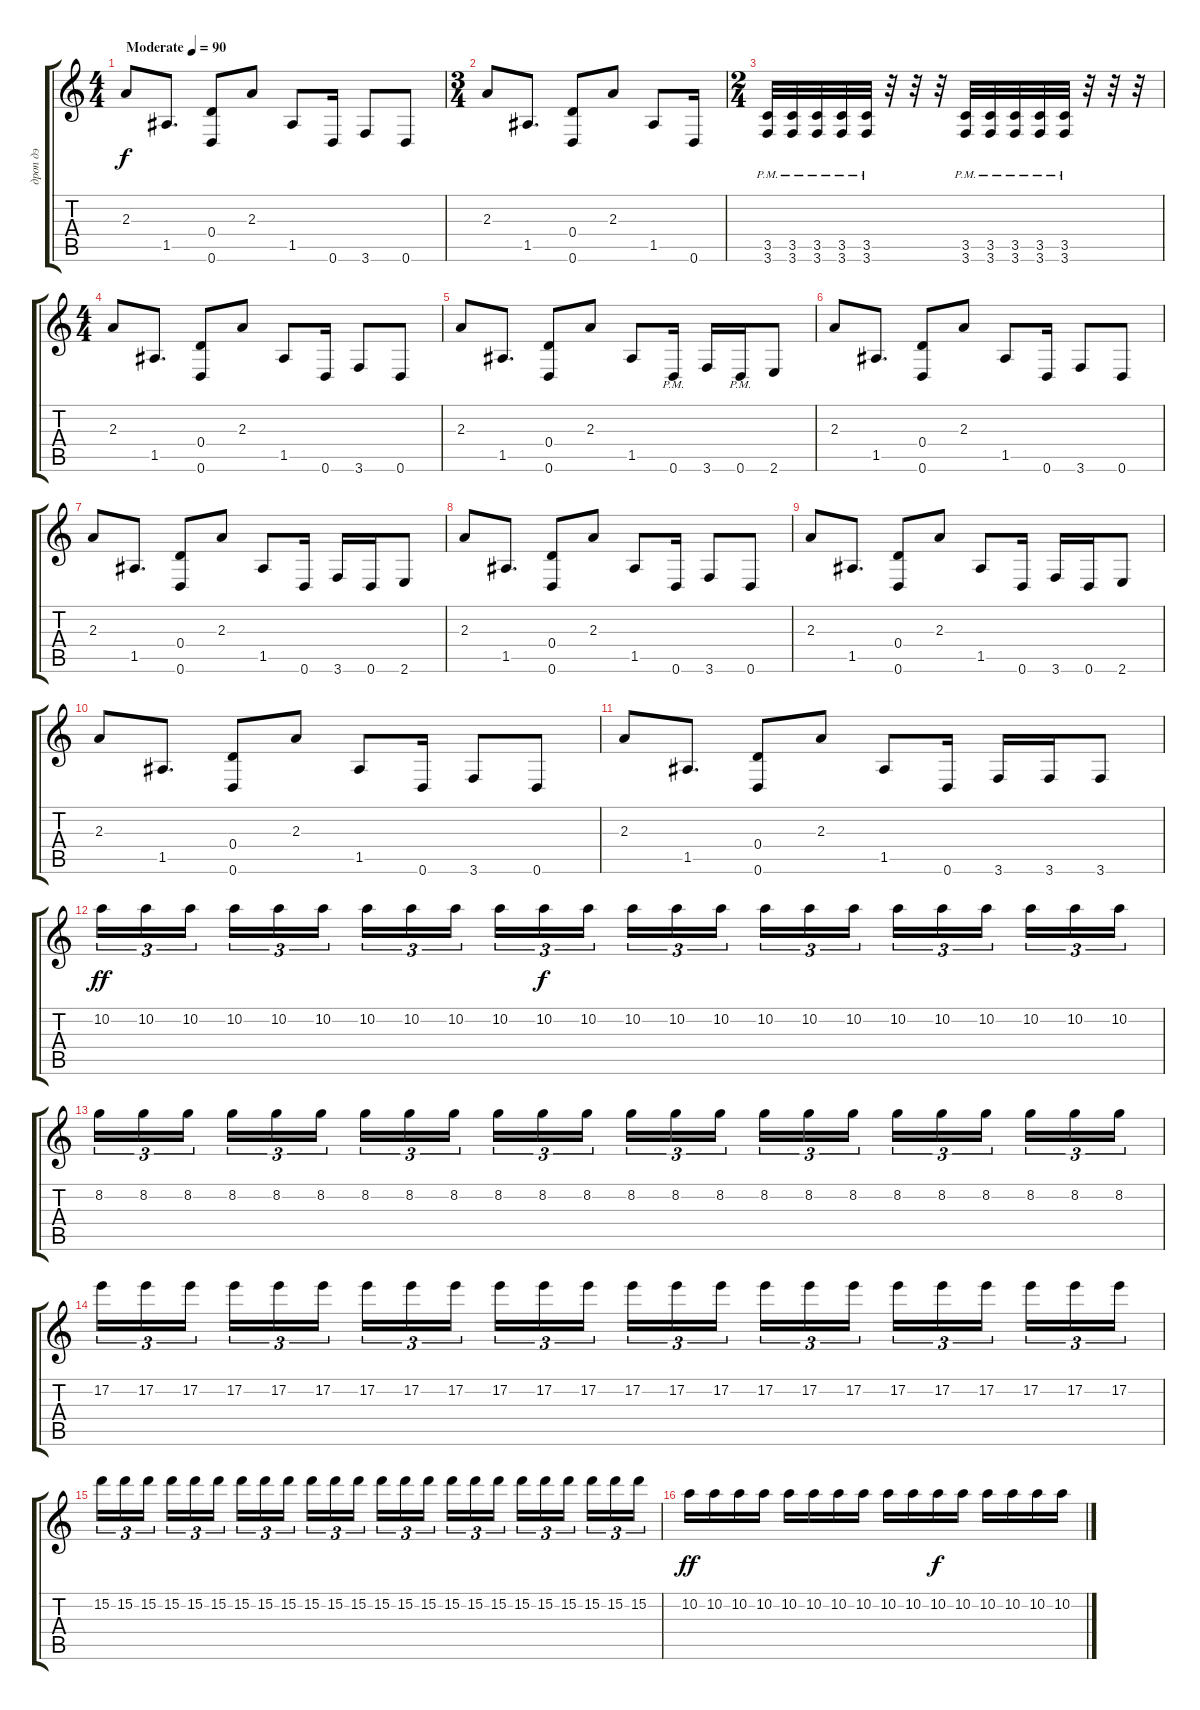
\track ("дроп дэ" "дроп дэ") {instrument distortionguitar}
\staff {score tabs}
\tuning (E4 B3 G3 D3 A2 D2) {hide}
\ts (4 4)
\tempo (90 "Moderate")
\clef g2
\ks c
2.3.8{dy f instrument distortionguitar} 1.5.8{d} (0.4 0.6).8 2.3.8 1.5.8 0.6.16 3.6.8 0.6.8 |
\ts (3 4)
2.3.8 1.5.8{d} (0.4 0.6).8 2.3.8 1.5.8 0.6.16 |
\ts (2 4)
(3.5{pm} 3.6{pm}).32 (3.5{pm} 3.6{pm}).32 (3.5{pm} 3.6{pm}).32 (3.5{pm} 3.6{pm}).32 (3.5{pm} 3.6{pm}).32 r.32 r.32 r.32 (3.5{pm} 3.6{pm}).32 (3.5{pm} 3.6{pm}).32 (3.5{pm} 3.6{pm}).32 (3.5{pm} 3.6{pm}).32 (3.5{pm} 3.6{pm}).32 r.32 r.32 r.32 |
\ts (4 4)
2.3.8 1.5.8{d} (0.4 0.6).8 2.3.8 1.5.8 0.6.16 3.6.8 0.6.8 |
2.3.8 1.5.8{d} (0.4 0.6).8 2.3.8 1.5.8 0.6{pm}.16 3.6.16 0.6{pm}.16 2.6.8 |
2.3.8 1.5.8{d} (0.4 0.6).8 2.3.8 1.5.8 0.6.16 3.6.8 0.6.8 |
2.3.8 1.5.8{d} (0.4 0.6).8 2.3.8 1.5.8 0.6.16 3.6.16 0.6.16 2.6.8 |
2.3.8 1.5.8{d} (0.4 0.6).8 2.3.8 1.5.8 0.6.16 3.6.8 0.6.8 |
2.3.8 1.5.8{d} (0.4 0.6).8 2.3.8 1.5.8 0.6.16 3.6.16 0.6.16 2.6.8 |
2.3.8 1.5.8{d} (0.4 0.6).8 2.3.8 1.5.8 0.6.16 3.6.8 0.6.8 |
2.3.8 1.5.8{d} (0.4 0.6).8 2.3.8 1.5.8 0.6.16 3.6.16 3.6.16 3.6.8 |
10.2.16{tu (3 2) dy ff} 10.2.16{tu (3 2)} 10.2.16{tu (3 2) beam splitsecondary} 10.2.16{tu (3 2)} 10.2.16{tu (3 2)} 10.2.16{tu (3 2)} 10.2.16{tu (3 2)} 10.2.16{tu (3 2)} 10.2.16{tu (3 2) beam splitsecondary} 10.2.16{tu (3 2)} 10.2.16{tu (3 2) dy f} 10.2.16{tu (3 2)} 10.2.16{tu (3 2)} 10.2.16{tu (3 2)} 10.2.16{tu (3 2) beam splitsecondary} 10.2.16{tu (3 2)} 10.2.16{tu (3 2)} 10.2.16{tu (3 2)} 10.2.16{tu (3 2)} 10.2.16{tu (3 2)} 10.2.16{tu (3 2) beam splitsecondary} 10.2.16{tu (3 2)} 10.2.16{tu (3 2)} 10.2.16{tu (3 2)} |
8.2.16{tu (3 2)} 8.2.16{tu (3 2)} 8.2.16{tu (3 2) beam splitsecondary} 8.2.16{tu (3 2)} 8.2.16{tu (3 2)} 8.2.16{tu (3 2)} 8.2.16{tu (3 2)} 8.2.16{tu (3 2)} 8.2.16{tu (3 2) beam splitsecondary} 8.2.16{tu (3 2)} 8.2.16{tu (3 2)} 8.2.16{tu (3 2)} 8.2.16{tu (3 2)} 8.2.16{tu (3 2)} 8.2.16{tu (3 2) beam splitsecondary} 8.2.16{tu (3 2)} 8.2.16{tu (3 2)} 8.2.16{tu (3 2)} 8.2.16{tu (3 2)} 8.2.16{tu (3 2)} 8.2.16{tu (3 2) beam splitsecondary} 8.2.16{tu (3 2)} 8.2.16{tu (3 2)} 8.2.16{tu (3 2)} |
17.2.16{tu (3 2)} 17.2.16{tu (3 2)} 17.2.16{tu (3 2) beam splitsecondary} 17.2.16{tu (3 2)} 17.2.16{tu (3 2)} 17.2.16{tu (3 2)} 17.2.16{tu (3 2)} 17.2.16{tu (3 2)} 17.2.16{tu (3 2) beam splitsecondary} 17.2.16{tu (3 2)} 17.2.16{tu (3 2)} 17.2.16{tu (3 2)} 17.2.16{tu (3 2)} 17.2.16{tu (3 2)} 17.2.16{tu (3 2) beam splitsecondary} 17.2.16{tu (3 2)} 17.2.16{tu (3 2)} 17.2.16{tu (3 2)} 17.2.16{tu (3 2)} 17.2.16{tu (3 2)} 17.2.16{tu (3 2) beam splitsecondary} 17.2.16{tu (3 2)} 17.2.16{tu (3 2)} 17.2.16{tu (3 2)} |
15.2.16{tu (3 2)} 15.2.16{tu (3 2)} 15.2.16{tu (3 2) beam splitsecondary} 15.2.16{tu (3 2)} 15.2.16{tu (3 2)} 15.2.16{tu (3 2)} 15.2.16{tu (3 2)} 15.2.16{tu (3 2)} 15.2.16{tu (3 2) beam splitsecondary} 15.2.16{tu (3 2)} 15.2.16{tu (3 2)} 15.2.16{tu (3 2)} 15.2.16{tu (3 2)} 15.2.16{tu (3 2)} 15.2.16{tu (3 2) beam splitsecondary} 15.2.16{tu (3 2)} 15.2.16{tu (3 2)} 15.2.16{tu (3 2)} 15.2.16{tu (3 2)} 15.2.16{tu (3 2)} 15.2.16{tu (3 2) beam splitsecondary} 15.2.16{tu (3 2)} 15.2.16{tu (3 2)} 15.2.16{tu (3 2)} |
10.2.16{dy ff} 10.2.16 10.2.16 10.2.16 10.2.16 10.2.16 10.2.16 10.2.16 10.2.16 10.2.16 10.2.16{dy f} 10.2.16 10.2.16 10.2.16 10.2.16 10.2.16
